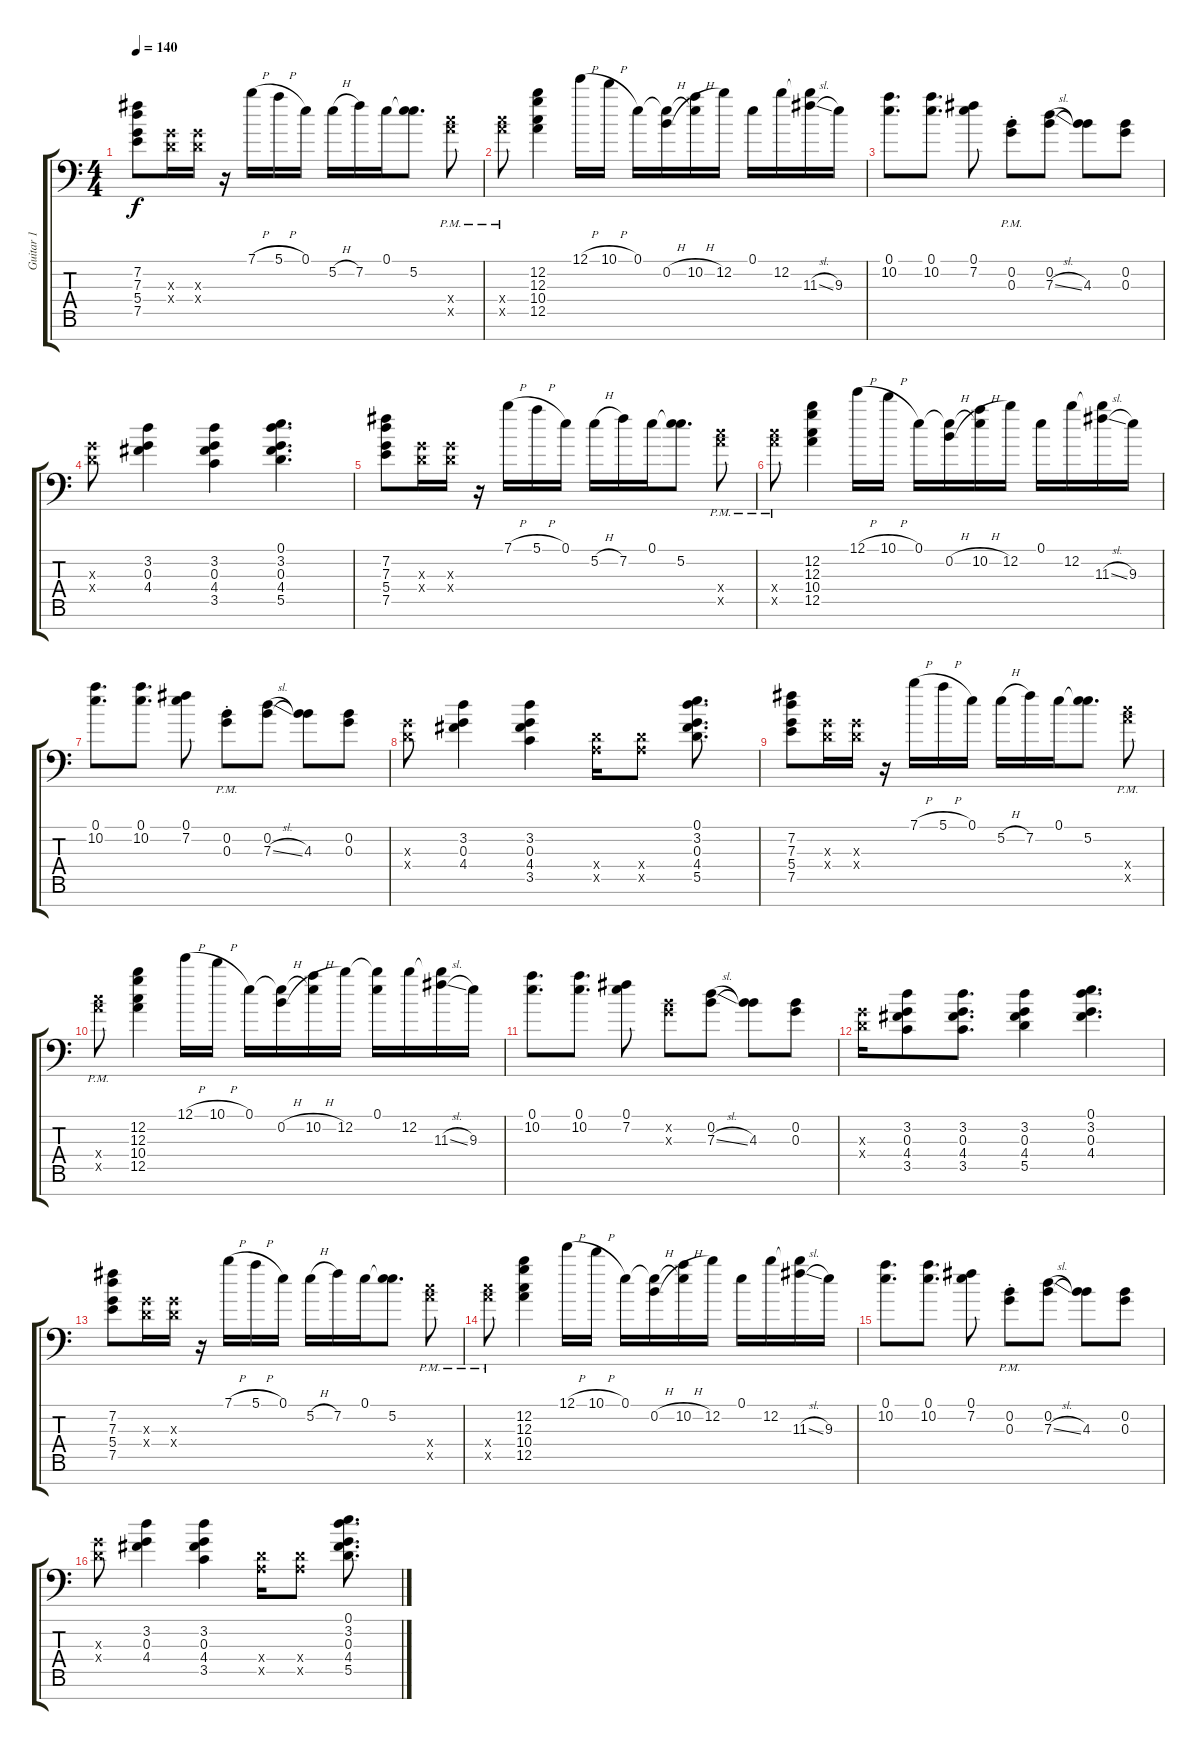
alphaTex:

\track ("Guitar 1" "Guitar 1") {instrument distortionguitar}
\staff {score tabs}
\tuning (E4 B3 G3 D3 A2 E2 A1) {hide}
\ts (4 4)
\tempo 140
\clef f4
\ks c
(7.2 7.3 5.4 7.5).8{dy f instrument electricguitarjazz} (0.3{x} 0.4{x}).16 (0.3{x} 0.4{x}).16 r.16 7.1{h}.16 5.1{h}.16 0.1.16 5.2{h}.16 7.2.16 0.1.16 (0.1{t} 5.2).8{d} (10.4{pm x} 12.5{pm x}).8 |
(10.4{pm x} 12.5{pm x}).8 (12.2 12.3 10.4 12.5).4 12.1{h}.16 10.1{h}.16 0.1.16 (0.1{t} 0.2{h}).16 (0.1{t} 10.2{h}).16 12.2.16 0.1.16 12.2.16 (12.2{t} 11.3{sl}).16 9.3.16 |
(0.1 10.2).8{d} (0.1 10.2).8{d} (0.1 7.2).8 (0.2{pm st} 0.3{pm st}).8 (0.2 7.3{sl}).8 (0.2{t} 4.3).8 (0.2 0.3).8 |
(0.3{x} 0.4{x}).8{instrument distortionguitar} (3.2 0.3 4.4).4 (3.2 0.3 4.4 3.5).4 (0.1 3.2 0.3 4.4 5.5).4{d} |
(7.2 7.3 5.4 7.5).8 (0.3{x} 0.4{x}).16 (0.3{x} 0.4{x}).16 r.16 7.1{h}.16 5.1{h}.16 0.1.16 5.2{h}.16 7.2.16 0.1.16 (0.1{t} 5.2).8{d} (10.4{pm x} 12.5{pm x}).8 |
(10.4{pm x} 12.5{pm x}).8 (12.2 12.3 10.4 12.5).4 12.1{h}.16 10.1{h}.16 0.1.16 (0.1{t} 0.2{h}).16 (0.1{t} 10.2{h}).16 12.2.16 0.1.16 12.2.16 (12.2{t} 11.3{sl}).16 9.3.16 |
(0.1 10.2).8{d} (0.1 10.2).8{d} (0.1 7.2).8 (0.2{pm st} 0.3{pm st}).8 (0.2 7.3{sl}).8 (0.2{t} 4.3).8 (0.2 0.3).8 |
(0.3{x} 0.4{x}).8 (3.2 0.3 4.4).4 (3.2 0.3 4.4 3.5).4 (0.4{x} 0.5{x}).16 (0.4{x} 0.5{x}).8 (0.1 3.2 0.3 4.4 5.5).8{d} |
(7.2 7.3 5.4 7.5).8 (0.3{x} 0.4{x}).16 (0.3{x} 0.4{x}).16 r.16 7.1{h}.16 5.1{h}.16 0.1.16 5.2{h}.16 7.2.16 0.1.16 (0.1{t} 5.2).8{d} (10.4{pm x} 12.5{pm x}).8 |
(10.4{pm x} 12.5{pm x}).8 (12.2 12.3 10.4 12.5).4 12.1{h}.16 10.1{h}.16 0.1.16 (0.1{t} 0.2{h}).16 (0.1{t} 10.2{h}).16 12.2.16 (0.1 12.2{t}).16 12.2.16 (12.2{t} 11.3{sl}).16 9.3.16 |
(0.1 10.2).8{d} (0.1 10.2).8{d} (0.1 7.2).8 (0.2{x} 0.3{x}).8 (0.2 7.3{sl}).8 (0.2{t} 4.3).8 (0.2 0.3).8 |
(0.3{x} 0.4{x}).16 (3.2 0.3 4.4 3.5).8 (3.2 0.3 4.4 3.5).8{d} (3.2 0.3 4.4 5.5).4 (0.1 3.2 0.3 4.4).4{d} |
(7.2 7.3 5.4 7.5).8 (0.3{x} 0.4{x}).16 (0.3{x} 0.4{x}).16 r.16 7.1{h}.16 5.1{h}.16 0.1.16 5.2{h}.16 7.2.16 0.1.16 (0.1{t} 5.2).8{d} (10.4{pm x} 12.5{pm x}).8 |
(10.4{pm x} 12.5{pm x}).8 (12.2 12.3 10.4 12.5).4 12.1{h}.16 10.1{h}.16 0.1.16 (0.1{t} 0.2{h}).16 (0.1{t} 10.2{h}).16 12.2.16 0.1.16 12.2.16 (12.2{t} 11.3{sl}).16 9.3.16 |
(0.1 10.2).8{d} (0.1 10.2).8{d} (0.1 7.2).8 (0.2{pm st} 0.3{pm st}).8 (0.2 7.3{sl}).8 (0.2{t} 4.3).8 (0.2 0.3).8 |
(0.3{x} 0.4{x}).8 (3.2 0.3 4.4).4 (3.2 0.3 4.4 3.5).4 (0.4{x} 0.5{x}).16 (0.4{x} 0.5{x}).8 (0.1 3.2 0.3 4.4 5.5).8{d}
